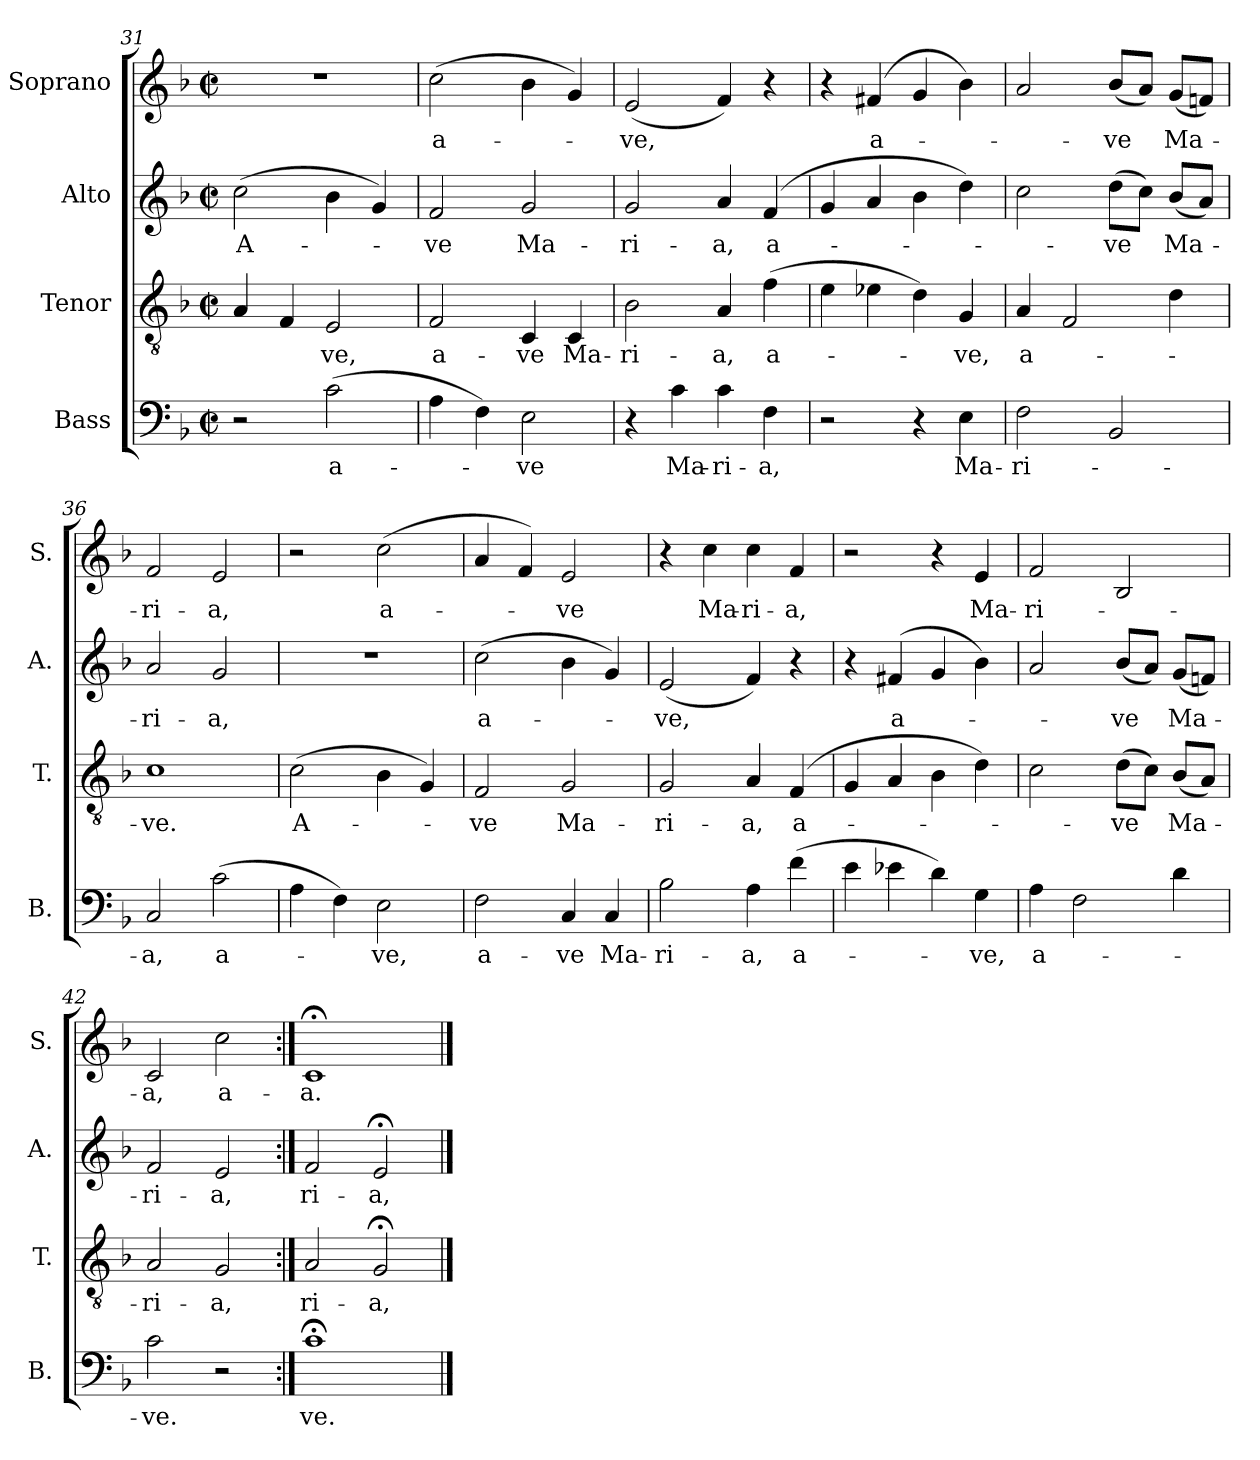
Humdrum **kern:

**kern	**text	**kern	**text	**kern	**text	**kern	**text
*part4	*part4	*part3	*part3	*part2	*part2	*part1	*part1
*staff4	*staff4	*staff3	*staff3	*staff2	*staff2	*staff1	*staff1
*I"Bass	*	*I"Tenor	*	*I"Alto	*	*I"Soprano	*
*I'B.	*	*I'T.	*	*I'A.	*	*I'S.	*
!!LO:LB:g=z
*clefF4	*	*clefGv2	*	*clefG2	*	*clefG2	*
*k[b-]	*	*k[b-]	*	*k[b-]	*	*k[b-]	*
*F:	*	*F:	*	*F:	*	*F:	*
*M2/2	*	*M2/2	*	*M2/2	*	*M2/2	*
*met(c|)	*	*met(c|)	*	*met(c|)	*	*met(c|)	*
=31	=31	=31	=31	=31	=31	=31	=31
2r	.	4A/	.	(>2cc\	A-	1r	.
.	.	4F/	.	.	.	.	.
(>2c\	a-	2E/	-ve,	4b-\	.	.	.
.	.	.	.	4g/)	.	.	.
=32	=32	=32	=32	=32	=32	=32	=32
4A\	.	2F/	a-	2f/	-ve	(>2cc\	a-
4F\)	.	.	.	.	.	.	.
2E\	-ve	4C/	-ve	2g/	Ma-	4b-\	.
.	.	4C/	Ma-	.	.	4g/)	.
=33	=33	=33	=33	=33	=33	=33	=33
4r	.	2B-\	-ri-	2g/	-ri-	(2e/	-ve,
4c\	Ma-	.	.	.	.	.	.
4c\	-ri-	4A/	-a,	4a/	-a,	4f/)	.
4F\	-a,	(>4f\	a-	(>4f/	a-	4r	.
=34	=34	=34	=34	=34	=34	=34	=34
2r	.	4e\	.	4g/	.	4r	.
.	.	4e-X\	.	4a/	.	(>4f#X/	a-
4r	.	4d\)	.	4b-\	.	4g/	.
4E\	Ma-	4G/	-ve,	4dd\)	.	4b-\)	.
=35	=35	=35	=35	=35	=35	=35	=35
2F\	-ri-	4A/	a-	2cc\	.	2a/	.
.	.	2F/	.	.	.	.	.
2BB-/	.	.	.	(>8dd\L	-ve	(8b-/L	-ve
.	.	.	.	8cc\J)	.	8a/J)	.
.	.	4d\	.	(8b-/L	Ma-	(8g/L	Ma-
.	.	.	.	8a/J)	.	8fn/J)	.
=36	=36	=36	=36	=36	=36	=36	=36
2C/	-a,	1c	-ve.	2a/	-ri-	2f/	-ri-
(>2c\	a-	.	.	2g/	-a,	2e/	-a,
!!LO:LB:g=z
=37	=37	=37	=37	=37	=37	=37	=37
4A\	.	(>2c\	A-	1r	.	2r	.
4F\)	.	.	.	.	.	.	.
2E\	-ve,	4B-\	.	.	.	(>2cc\	a-
.	.	4G/)	.	.	.	.	.
=38	=38	=38	=38	=38	=38	=38	=38
2F\	a-	2F/	-ve	(>2cc\	a-	4a/	.
.	.	.	.	.	.	4f/)	.
4C/	-ve	2G/	Ma-	4b-\	.	2e/	-ve
4C/	Ma-	.	.	4g/)	.	.	.
=39	=39	=39	=39	=39	=39	=39	=39
2B-\	-ri-	2G/	-ri-	(2e/	-ve,	4r	.
.	.	.	.	.	.	4cc\	Ma-
4A\	-a,	4A/	-a,	4f/)	.	4cc\	-ri-
(>4f\	a-	(>4F/	a-	4r	.	4f/	-a,
=40	=40	=40	=40	=40	=40	=40	=40
4e\	.	4G/	.	4r	.	2r	.
4e-X\	.	4A/	.	(>4f#X/	a-	.	.
4d\)	.	4B-\	.	4g/	.	4r	.
4G\	-ve,	4d\)	.	4b-\)	.	4e/	Ma-
=41	=41	=41	=41	=41	=41	=41	=41
4A\	a-	2c\	.	2a/	.	2f/	-ri-
2F\	.	.	.	.	.	.	.
.	.	(>8d\L	-ve	(8b-/L	-ve	2B-/	.
.	.	8c\J)	.	8a/J)	.	.	.
4d\	.	(8B-/L	Ma-	(8g/L	Ma-	.	.
.	.	8A/J)	.	8fn/J)	.	.	.
=42	=42	=42	=42	=42	=42	=42	=42
2c\	-ve.	2A/	-ri-	2f/	-ri-	2c/	-a,
2r	.	2G/	-a,	2e/	-a,	2cc\	a-
=43:|!	=43:|!	=43:|!	=43:|!	=43:|!	=43:|!	=43:|!	=43:|!
1c;<	-ve.	2A/	-ri-	2f/	-ri-	1c;<	-a.
.	.	2G;</	-a,	2e;</	-a,	.	.
==	==	==	==	==	==	==	==
*-	*-	*-	*-	*-	*-	*-	*-
